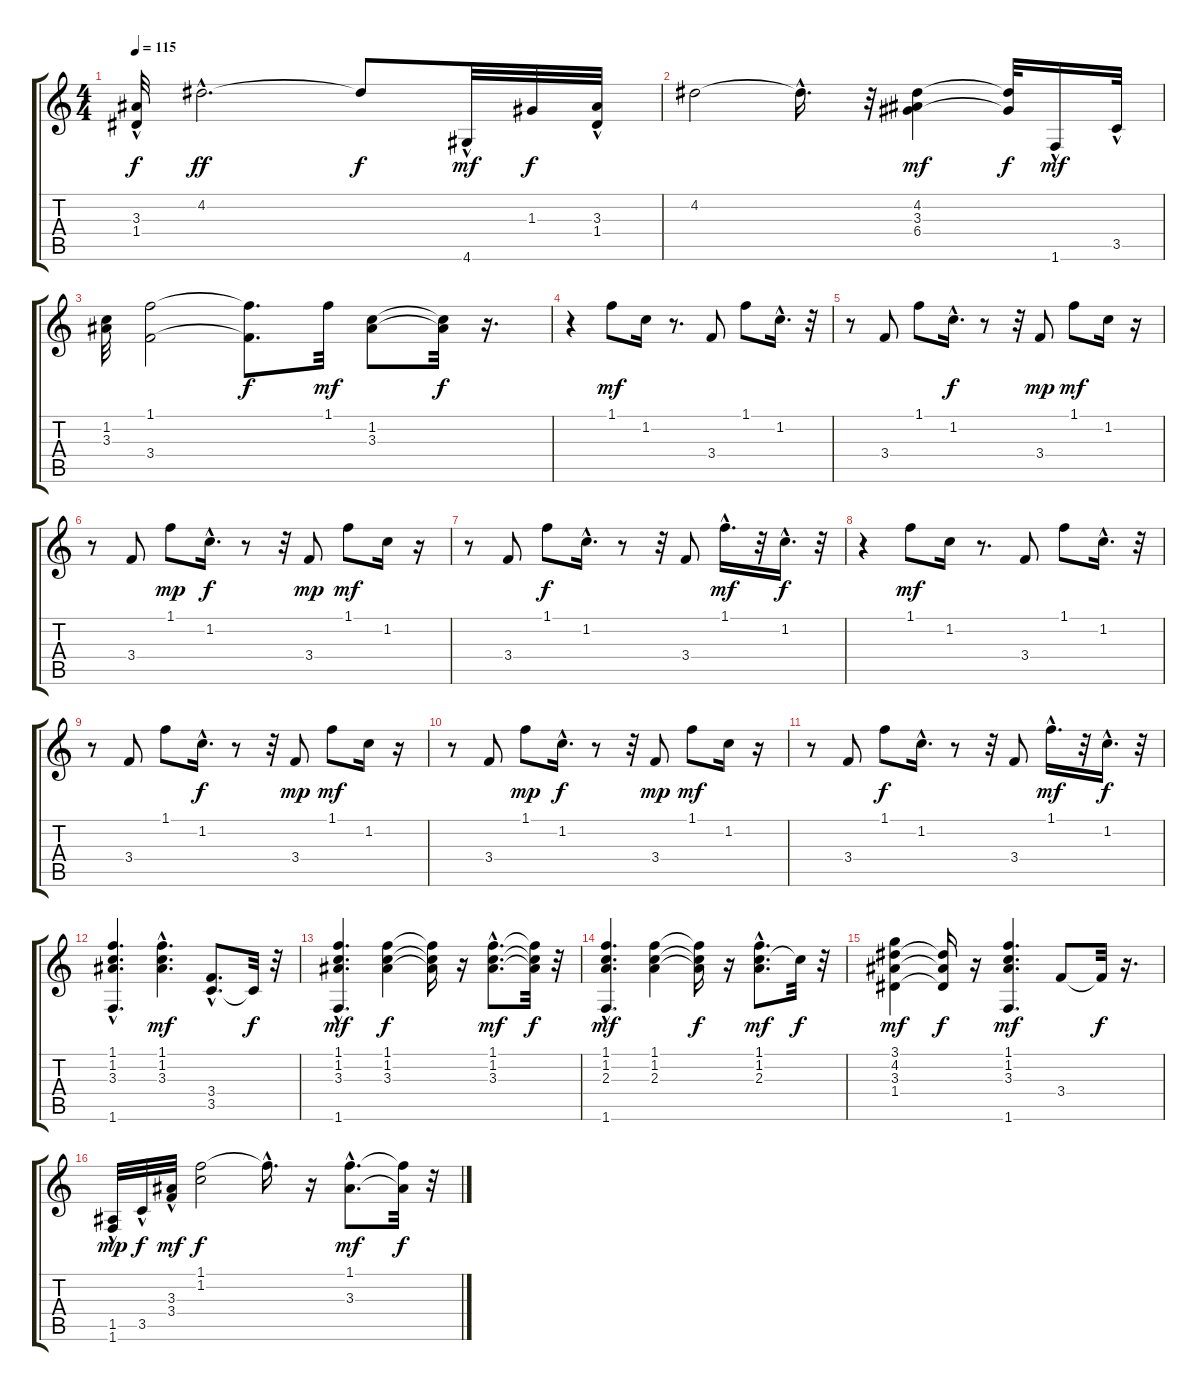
\track "" {instrument acousticguitarnylon}
\staff {score tabs}
\tuning (E4 B3 G3 D3 A2 E2) {hide}
\ts (4 4)
\tempo 115
\clef g2
\ks c
(3.3{hac} 1.4{hac}).32{dy f} 4.2{hac}.2{d dy ff} 4.2{t}.8{dy f} 4.6{hac}.32{dy mf} 1.3.32{dy f} (3.3 1.4{hac}).32 |
4.2.2 4.2{hac t}.16{d} r.32 (4.2 3.3 6.4).4{dy mf} (4.2{t} 6.4{t}).32{dy f} 1.6{hac}.16{dy mf} 3.5{hac}.32 |
(1.2 3.3).32 (1.1 3.4).2 (1.1{t} 3.4{t}).8{d dy f} 1.1.32{dy mf} (1.2 3.3).8 (1.2{t} 3.3{t}).32{dy f} r.16{d} |
r.4 1.1.8{dy mf} 1.2.16 r.8{d} 3.4.8 1.1.8 1.2{hac}.16{d} r.32 |
r.8 3.4.8 1.1.8 1.2{hac}.16{d dy f} r.8 r.32 3.4.8{dy mp} 1.1.8{dy mf} 1.2.16 r.16 |
r.8 3.4.8 1.1.8{dy mp} 1.2{hac}.16{d dy f} r.8 r.32 3.4.8{dy mp} 1.1.8{dy mf} 1.2.16 r.16 |
r.8 3.4.8 1.1.8{dy f} 1.2{hac}.16{d} r.8 r.32 3.4.8 1.1{hac}.16{d dy mf} r.32 1.2{hac}.16{d dy f} r.32 |
r.4 1.1.8{dy mf} 1.2.16 r.8{d} 3.4.8 1.1.8 1.2{hac}.16{d} r.32 |
r.8 3.4.8 1.1.8 1.2{hac}.16{d dy f} r.8 r.32 3.4.8{dy mp} 1.1.8{dy mf} 1.2.16 r.16 |
r.8 3.4.8 1.1.8{dy mp} 1.2{hac}.16{d dy f} r.8 r.32 3.4.8{dy mp} 1.1.8{dy mf} 1.2.16 r.16 |
r.8 3.4.8 1.1.8{dy f} 1.2{hac}.16{d} r.8 r.32 3.4.8 1.1{hac}.16{d dy mf} r.32 1.2{hac}.16{d dy f} r.32 |
(1.1 1.2 3.3 1.6{hac}).4{d} (1.1{hac} 1.2{hac} 3.3).4{d dy mf} (3.4{hac} 3.5{hac}).8{d} 3.5{t}.32{dy f} r.32 |
(1.1 1.2 3.3 1.6{hac}).4{d dy mf} (1.1 1.2 3.3).4{dy f} (1.1{t} 1.2{t} 3.3{t}).16 r.16 (1.1{hac} 1.2{hac} 3.3{hac}).8{d dy mf} (1.1{t} 1.2{t} 3.3{t}).32{dy f} r.32 |
(1.1 1.2 2.3 1.6{hac}).4{d dy mf} (1.1 1.2 2.3).4 (1.1{t} 1.2{t} 2.3{t}).16{dy f} r.16 (1.1 1.2{hac} 2.3{hac}).8{d dy mf} 1.2{t}.32{dy f} r.32 |
(3.1 4.2 3.3 1.4).4{dy mf} (4.2{t} 3.3{t} 1.4{t}).16{dy f} r.16 (1.1 1.2 3.3 1.6).4{d dy mf} 3.4.8 3.4{t}.32{dy f} r.16{d} |
(1.5{hac} 1.6{hac}).32{dy mp} 3.5{hac}.32{dy f} (3.3 3.4{hac}).32{dy mf} (1.1 1.2).2{dy f} 1.1{hac t}.16{d} r.16 (1.1{hac} 3.3{hac}).8{d dy mf} (1.1{t} 3.3{t}).32{dy f} r.32
